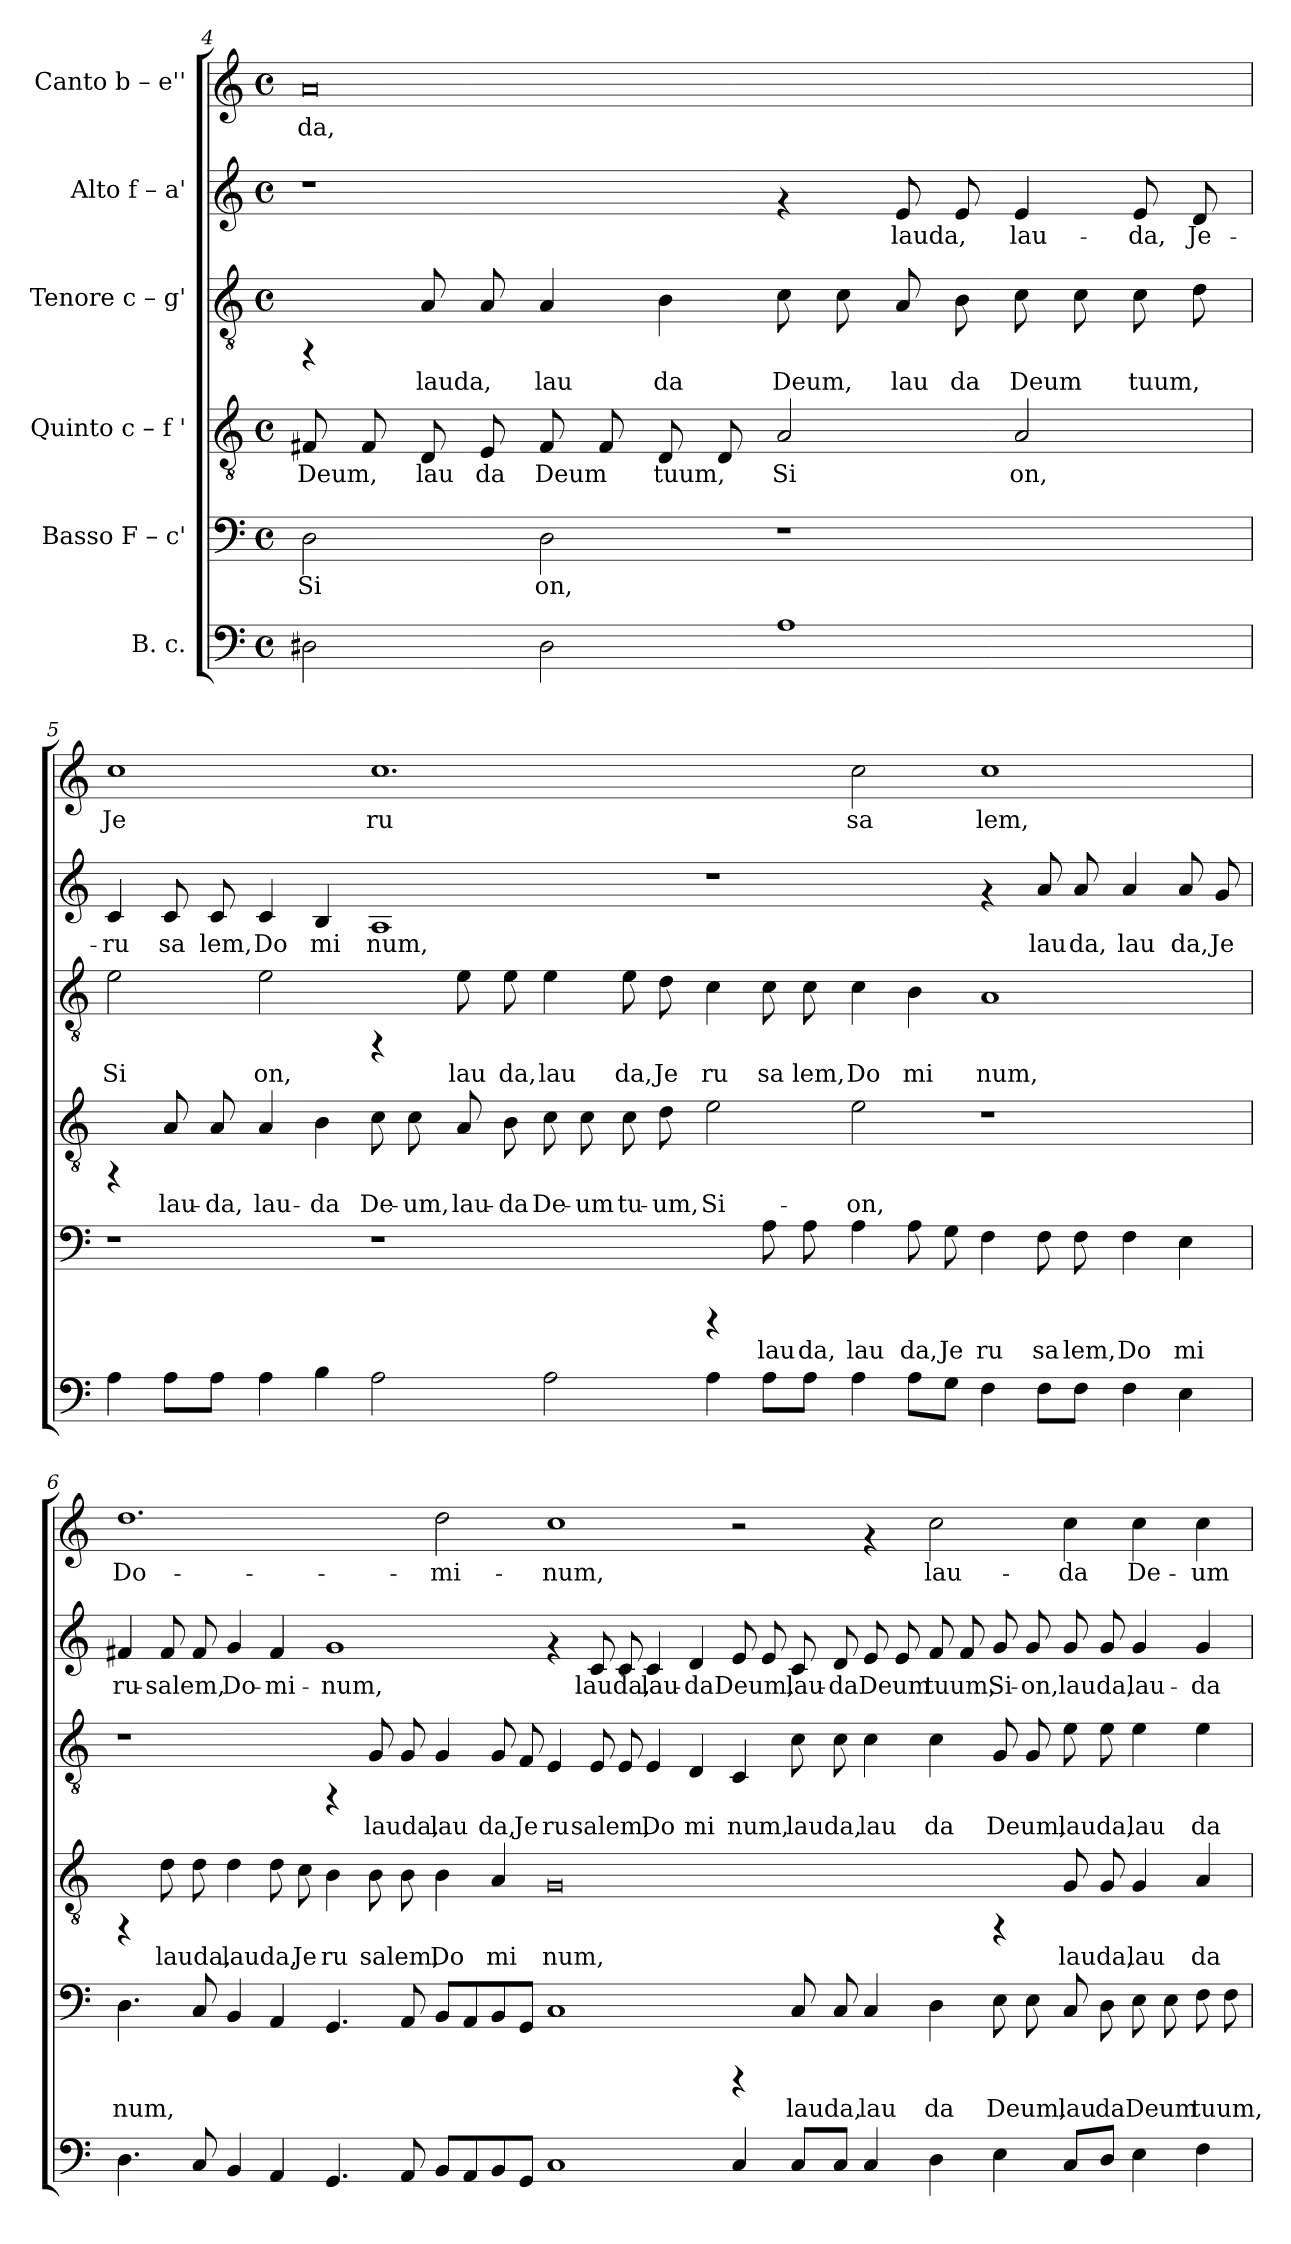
**kern	**kern	**text	**kern	**text	**kern	**text	**kern	**text	**kern	**text
*part6	*part5	*part5	*part4	*part4	*part3	*part3	*part2	*part2	*part1	*part1
*staff6	*staff5	*staff5	*staff4	*staff4	*staff3	*staff3	*staff2	*staff2	*staff1	*staff1
*I"B. c.	*I"Basso  F – c'	*	*I"Quinto  c – f '	*	*I"Tenore  c – g'	*	*I"Alto  f – a'	*	*I"Canto  b – e''	*
*clefF4	*clefF4	*	*clefGv2	*	*clefGv2	*	*clefG2	*	*clefG2	*
*k[]	*k[]	*	*k[]	*	*k[]	*	*k[]	*	*k[]	*
*C:	*C:	*	*C:	*	*C:	*	*C:	*	*C:	*
*M4/4	*M4/4	*	*M4/4	*	*M4/4	*	*M4/4	*	*M4/4	*
*met(c)	*met(c)	*	*met(c)	*	*met(c)	*	*met(c)	*	*met(c)	*
=4	=4	=4	=4	=4	=4	=4	=4	=4	=4	=4
!	!	!LO:LY:b:rj	!	!LO:LY:b:rj	!	!	!	!	!	!LO:LY:b:rj
2D#\	2D\	Si	8F#X/	Deum,	4rFF	.	1r	.	0a	da,
!	!	!	!	!LO:LY:b:rj	!	!	!	!	!	!
.	.	.	8F#/	.	.	.	.	.	.	.
!	!	!	!	!LO:LY:b:rj	!	!LO:LY:b:rj	!	!	!	!
.	.	.	8D/	lau	8A/	lauda,	.	.	.	.
!	!	!	!	!LO:LY:b:rj	!	!LO:LY:b:rj	!	!	!	!
.	.	.	8E/	da	8A/	.	.	.	.	.
!	!	!LO:LY:b:rj	!	!LO:LY:b:rj	!	!LO:LY:b:rj	!	!	!	!
2D#\	2D\	on,	8F#/	Deum	4A/	lau	.	.	.	.
!	!	!	!	!LO:LY:b:rj	!	!	!	!	!	!
.	.	.	8F#/	.	.	.	.	.	.	.
!	!	!	!	!LO:LY:b:rj	!	!LO:LY:b:rj	!	!	!	!
.	.	.	8D/	tuum,	4B\	da	.	.	.	.
!	!	!	!	!LO:LY:b:rj	!	!	!	!	!	!
.	.	.	8D/	.	.	.	.	.	.	.
!	!	!	!	!LO:LY:b:rj	!	!LO:LY:b:rj	!	!	!	!
1A	1r	.	2A/	Si	8c\	Deum,	4rf	.	.	.
!	!	!	!	!	!	!LO:LY:b:rj	!	!	!	!
.	.	.	.	.	8c\	.	.	.	.	.
!	!	!	!	!	!	!LO:LY:b:rj	!	!LO:LY:b:cj	!	!
.	.	.	.	.	8A/	lau	8e/	lauda,	.	.
!	!	!	!	!	!	!LO:LY:b:rj	!	!LO:LY:b:cj	!	!
.	.	.	.	.	8B\	da	8e/	.	.	.
!	!	!	!	!LO:LY:b:rj	!	!LO:LY:b:rj	!	!LO:LY:b:cj	!	!
.	.	.	2A/	on,	8c\	Deum	4e/	lau-	.	.
!	!	!	!	!	!	!LO:LY:b:rj	!	!	!	!
.	.	.	.	.	8c\	.	.	.	.	.
!	!	!	!	!	!	!LO:LY:b:rj	!	!LO:LY:b:cj	!	!
.	.	.	.	.	8c\	tuum,	8e/	-da,	.	.
!	!	!	!	!	!	!LO:LY:b:rj	!	!LO:LY:b:cj	!	!
.	.	.	.	.	8d\	.	8d/	Je-	.	.
!!LO:LB:g=z
=5	=5	=5	=5	=5	=5	=5	=5	=5	=5	=5
!	!	!	!	!	!	!LO:LY:b:rj	!	!LO:LY:b:cj	!	!LO:LY:b:rj
4A\	1r	.	4rFF	.	2e\	Si	4c/	-ru	1cc	Je
!	!	!	!	!LO:LY:b:rj	!	!	!	!LO:LY:b:cj	!	!
8A\L	.	.	8A/	lau-	.	.	8c/	sa	.	.
!	!	!	!	!LO:LY:b:rj	!	!	!	!LO:LY:b:cj	!	!
8A\J	.	.	8A/	-da,	.	.	8c/	lem,	.	.
!	!	!	!	!LO:LY:b:rj	!	!LO:LY:b:rj	!	!LO:LY:b:cj	!	!
4A\	.	.	4A/	lau-	2e\	on,	4c/	Do	.	.
!	!	!	!	!LO:LY:b:rj	!	!	!	!LO:LY:b:cj	!	!
4B\	.	.	4B\	-da	.	.	4B/	mi	.	.
!	!	!	!	!LO:LY:b:rj	!	!	!	!LO:LY:b:cj	!	!LO:LY:b:rj
2A\	1r	.	8c\	De-	4rFF	.	1A	num,	1.cc	ru
!	!	!	!	!LO:LY:b:rj	!	!	!	!	!	!
.	.	.	8c\	-um,	.	.	.	.	.	.
!	!	!	!	!LO:LY:b:rj	!	!LO:LY:b:rj	!	!	!	!
.	.	.	8A/	lau-	8e\	lau	.	.	.	.
!	!	!	!	!LO:LY:b:rj	!	!LO:LY:b:rj	!	!	!	!
.	.	.	8B\	-da	8e\	da,	.	.	.	.
!	!	!	!	!LO:LY:b:rj	!	!LO:LY:b:rj	!	!	!	!
2A\	.	.	8c\	De-	4e\	lau	.	.	.	.
!	!	!	!	!LO:LY:b:rj	!	!	!	!	!	!
.	.	.	8c\	-um	.	.	.	.	.	.
!	!	!	!	!LO:LY:b:rj	!	!LO:LY:b:rj	!	!	!	!
.	.	.	8c\	tu-	8e\	da,	.	.	.	.
!	!	!	!	!LO:LY:b:rj	!	!LO:LY:b:rj	!	!	!	!
.	.	.	8d\	-um,	8d\	Je	.	.	.	.
!	!	!	!	!LO:LY:b:rj	!	!LO:LY:b:rj	!	!	!	!
4A\	4rCCC	.	2e\	Si-	4c\	ru	1r	.	.	.
!	!	!LO:LY:b:rj	!	!	!	!LO:LY:b:rj	!	!	!	!
8A\L	8A\	lau	.	.	8c\	sa	.	.	.	.
!	!	!LO:LY:b:rj	!	!	!	!LO:LY:b:rj	!	!	!	!
8A\J	8A\	da,	.	.	8c\	lem,	.	.	.	.
!	!	!LO:LY:b:rj	!	!LO:LY:b:rj	!	!LO:LY:b:rj	!	!	!	!LO:LY:b:rj
4A\	4A\	lau	2e\	-on,	4c\	Do	.	.	2cc\	sa
!	!	!LO:LY:b:rj	!	!	!	!LO:LY:b:rj	!	!	!	!
8A\L	8A\	da,	.	.	4B\	mi	.	.	.	.
!	!	!LO:LY:b:rj	!	!	!	!	!	!	!	!
8G\J	8G\	Je	.	.	.	.	.	.	.	.
!	!	!LO:LY:b:rj	!	!	!	!LO:LY:b:rj	!	!	!	!LO:LY:b:rj
4F\	4F\	ru	1r	.	1A	num,	4rf	.	1cc	lem,
!	!	!LO:LY:b:rj	!	!	!	!	!	!LO:LY:b:cj	!	!
8F\L	8F\	sa	.	.	.	.	8a/	lau	.	.
!	!	!LO:LY:b:rj	!	!	!	!	!	!LO:LY:b:cj	!	!
8F\J	8F\	lem,	.	.	.	.	8a/	da,	.	.
!	!	!LO:LY:b:rj	!	!	!	!	!	!LO:LY:b:cj	!	!
4F\	4F\	Do	.	.	.	.	4a/	lau	.	.
!	!	!LO:LY:b:rj	!	!	!	!	!	!LO:LY:b:cj	!	!
4E\	4E\	mi	.	.	.	.	8a/	da,	.	.
!	!	!	!	!	!	!	!	!LO:LY:b:cj	!	!
.	.	.	.	.	.	.	8g/	Je	.	.
!!LO:PB:g=z
=6	=6	=6	=6	=6	=6	=6	=6	=6	=6	=6
!	!	!LO:LY:b:rj	!	!	!	!	!	!LO:LY:b:cj	!	!LO:LY:b:rj
4.D\	4.D\	num,	4rFF	.	1r	.	4f#X/	ru-	1.dd	Do-
!	!	!	!	!LO:LY:b:rj	!	!	!	!LO:LY:b:cj	!	!
.	.	.	8d\	lauda,	.	.	8f#/	-salem,	.	.
!	!	!LO:LY:b:rj	!	!LO:LY:b:rj	!	!	!	!LO:LY:b:cj	!	!
8C/	8C/	.	8d\	.	.	.	8f#/	.	.	.
!	!	!LO:LY:b:rj	!	!LO:LY:b:rj	!	!	!	!LO:LY:b:cj	!	!
4BB/	4BB/	.	4d\	lauda,	.	.	4g/	Do-	.	.
!	!	!LO:LY:b:rj	!	!LO:LY:b:rj	!	!	!	!LO:LY:b:cj	!	!
4AA/	4AA/	.	8d\	.	.	.	4f#/	-mi-	.	.
!	!	!	!	!LO:LY:b:rj	!	!	!	!	!	!
.	.	.	8c\	Je	.	.	.	.	.	.
!	!	!LO:LY:b:rj	!	!LO:LY:b:rj	!	!	!	!LO:LY:b:cj	!	!
4.GG/	4.GG/	.	4B\	ru	4rFF	.	1g	-num,	.	.
!	!	!	!	!LO:LY:b:rj	!	!LO:LY:b:rj	!	!	!	!
.	.	.	8B\	salem,	8G/	lauda,	.	.	.	.
!	!	!LO:LY:b:rj	!	!LO:LY:b:rj	!	!LO:LY:b:rj	!	!	!	!
8AA/	8AA/	.	8B\	.	8G/	.	.	.	.	.
!	!	!LO:LY:b:rj	!	!LO:LY:b:rj	!	!LO:LY:b:rj	!	!	!	!LO:LY:b:rj
8BB/L	8BB/L	.	4B\	Do	4G/	lau	.	.	2dd\	-mi-
!	!	!LO:LY:b:rj	!	!	!	!	!	!	!	!
8AA/	8AA/	.	.	.	.	.	.	.	.	.
!	!	!LO:LY:b:rj	!	!LO:LY:b:rj	!	!LO:LY:b:rj	!	!	!	!
8BB/	8BB/	.	4A/	mi	8G/	da,	.	.	.	.
!	!	!LO:LY:b:rj	!	!	!	!LO:LY:b:rj	!	!	!	!
8GG/J	8GG/J	.	.	.	8F/	Je	.	.	.	.
!	!	!LO:LY:b:rj	!	!LO:LY:b:rj	!	!LO:LY:b:rj	!	!	!	!LO:LY:b:rj
1C	1C	.	0G	num,	4E/	ru	4rf	.	1cc	-num,
!	!	!	!	!	!	!LO:LY:b:rj	!	!LO:LY:b:cj	!	!
.	.	.	.	.	8E/	salem,	8c/	lauda,	.	.
!	!	!	!	!	!	!LO:LY:b:rj	!	!LO:LY:b:cj	!	!
.	.	.	.	.	8E/	.	8c/	.	.	.
!	!	!	!	!	!	!LO:LY:b:rj	!	!LO:LY:b:cj	!	!
.	.	.	.	.	4E/	Do	4c/	lau-	.	.
!	!	!	!	!	!	!LO:LY:b:rj	!	!LO:LY:b:cj	!	!
.	.	.	.	.	4D/	mi	4d/	-da	.	.
!	!	!	!	!	!	!LO:LY:b:rj	!	!LO:LY:b:cj	!	!
4C/	4rCCC	.	.	.	4C/	num,	8e/	Deum,	2r	.
!	!	!	!	!	!	!	!	!LO:LY:b:cj	!	!
.	.	.	.	.	.	.	8e/	.	.	.
!	!	!LO:LY:b:rj	!	!	!	!LO:LY:b:rj	!	!LO:LY:b:cj	!	!
8C/L	8C/	lauda,	.	.	8c\	lauda,	8c/	lau-	.	.
!	!	!LO:LY:b:rj	!	!	!	!LO:LY:b:rj	!	!LO:LY:b:cj	!	!
8C/J	8C/	.	.	.	8c\	.	8d/	-da	.	.
!	!	!LO:LY:b:rj	!	!	!	!LO:LY:b:rj	!	!LO:LY:b:cj	!	!
4C/	4C/	lau	.	.	4c\	lau	8e/	Deum	4rf	.
!	!	!	!	!	!	!	!	!LO:LY:b:cj	!	!
.	.	.	.	.	.	.	8e/	.	.	.
!	!	!LO:LY:b:rj	!	!	!	!LO:LY:b:rj	!	!LO:LY:b:cj	!	!LO:LY:b:rj
4D\	4D\	da	.	.	4c\	da	8f#/	tuum,	2cc\	lau-
!	!	!	!	!	!	!	!	!LO:LY:b:cj	!	!
.	.	.	.	.	.	.	8f#/	.	.	.
!	!	!LO:LY:b:rj	!	!	!	!LO:LY:b:rj	!	!LO:LY:b:cj	!	!
4E\	8E\	Deum,	4rFF	.	8G/	Deum,	8g/	Si-	.	.
!	!	!LO:LY:b:rj	!	!	!	!LO:LY:b:rj	!	!LO:LY:b:cj	!	!
.	8E\	.	.	.	8G/	.	8g/	-on,	.	.
!	!	!LO:LY:b:rj	!	!LO:LY:b:rj	!	!LO:LY:b:rj	!	!LO:LY:b:cj	!	!LO:LY:b:rj
8C/L	8C/	lau	8G/	lauda,	8e\	lauda,	8g/	lauda,	4cc\	-da
!	!	!LO:LY:b:rj	!	!LO:LY:b:rj	!	!LO:LY:b:rj	!	!LO:LY:b:cj	!	!
8D/J	8D\	da	8G/	.	8e\	.	8g/	.	.	.
!	!	!LO:LY:b:rj	!	!LO:LY:b:rj	!	!LO:LY:b:rj	!	!LO:LY:b:cj	!	!LO:LY:b:rj
4E\	8E\	Deum	4G/	lau	4e\	lau	4g/	lau-	4cc\	De-
!	!	!LO:LY:b:rj	!	!	!	!	!	!	!	!
.	8E\	.	.	.	.	.	.	.	.	.
!	!	!LO:LY:b:rj	!	!LO:LY:b:rj	!	!LO:LY:b:rj	!	!LO:LY:b:cj	!	!LO:LY:b:rj
4F\	8F\	tuum,	4A/	da	4e\	da	4g/	-da	4cc\	-um
!	!	!LO:LY:b:rj	!	!	!	!	!	!	!	!
.	8F\	.	.	.	.	.	.	.	.	.
=	=	=	=	=	=	=	=	=	=	=
*-	*-	*-	*-	*-	*-	*-	*-	*-	*-	*-
